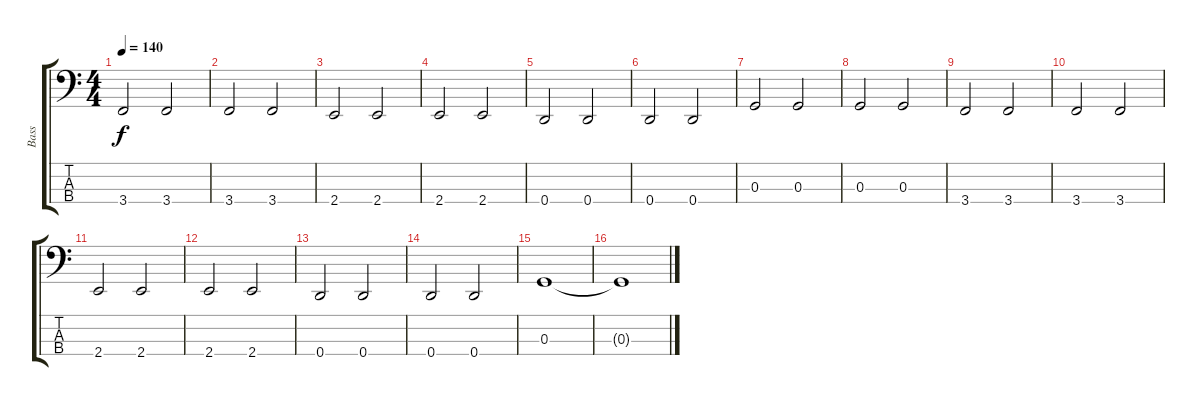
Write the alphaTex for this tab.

\track ("Bass" "Bass") {instrument electricbassfinger}
\staff {score tabs}
\tuning (F2 C2 G1 D1) {hide}
\ts (4 4)
\tempo 140
\clef f4
\ks c
3.4.2{dy f} 3.4.2 |
3.4.2 3.4.2 |
2.4.2 2.4.2 |
2.4.2 2.4.2 |
0.4.2 0.4.2 |
0.4.2 0.4.2 |
0.3.2{volume 14} 0.3.2 |
0.3.2 0.3.2 |
3.4.2 3.4.2 |
3.4.2 3.4.2 |
2.4.2 2.4.2 |
2.4.2 2.4.2 |
0.4.2 0.4.2 |
0.4.2 0.4.2 |
0.3.1 |
0.3{t}.1
